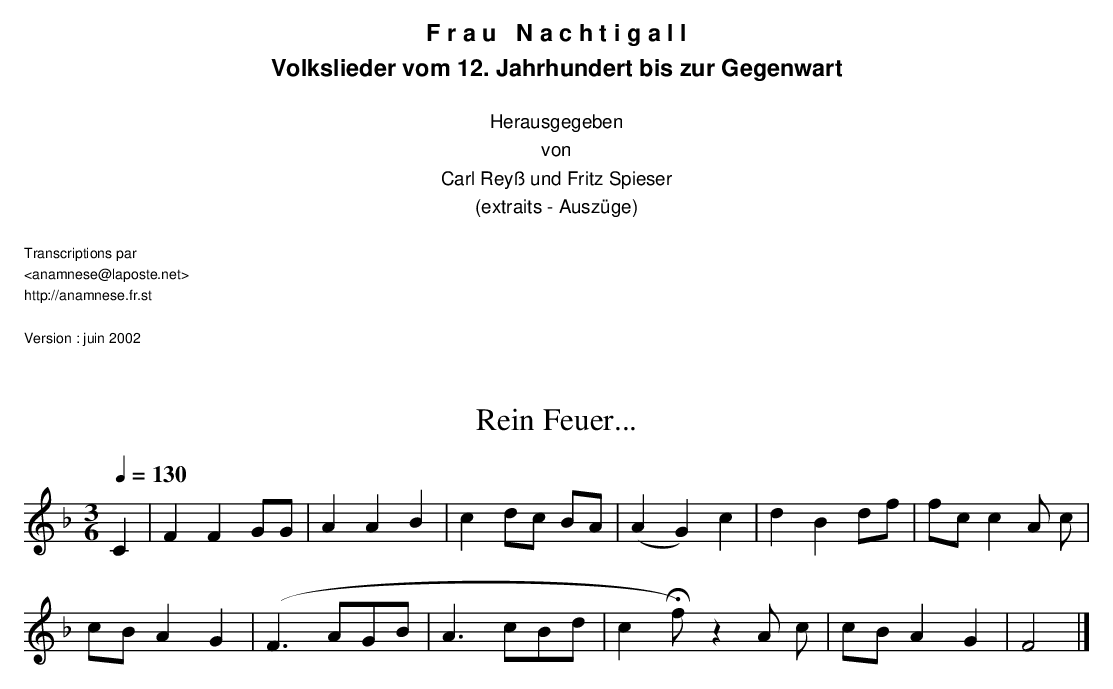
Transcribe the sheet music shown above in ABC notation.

X:1
T:Rein Feuer...
M:3/6
L:1/4
Q:1/4=130
K:F
C | FF G/G/ | AAB | c d/c/ B/A/ | (AG) c | d B d/f/ | f/c/ c A/ c/ |
c/B/ AG | (F3/2 A/G/B/ | A3/2 c/B/d/ | c Hf/) z A/ c/ | c/B/ AG | F2 |]
W:
